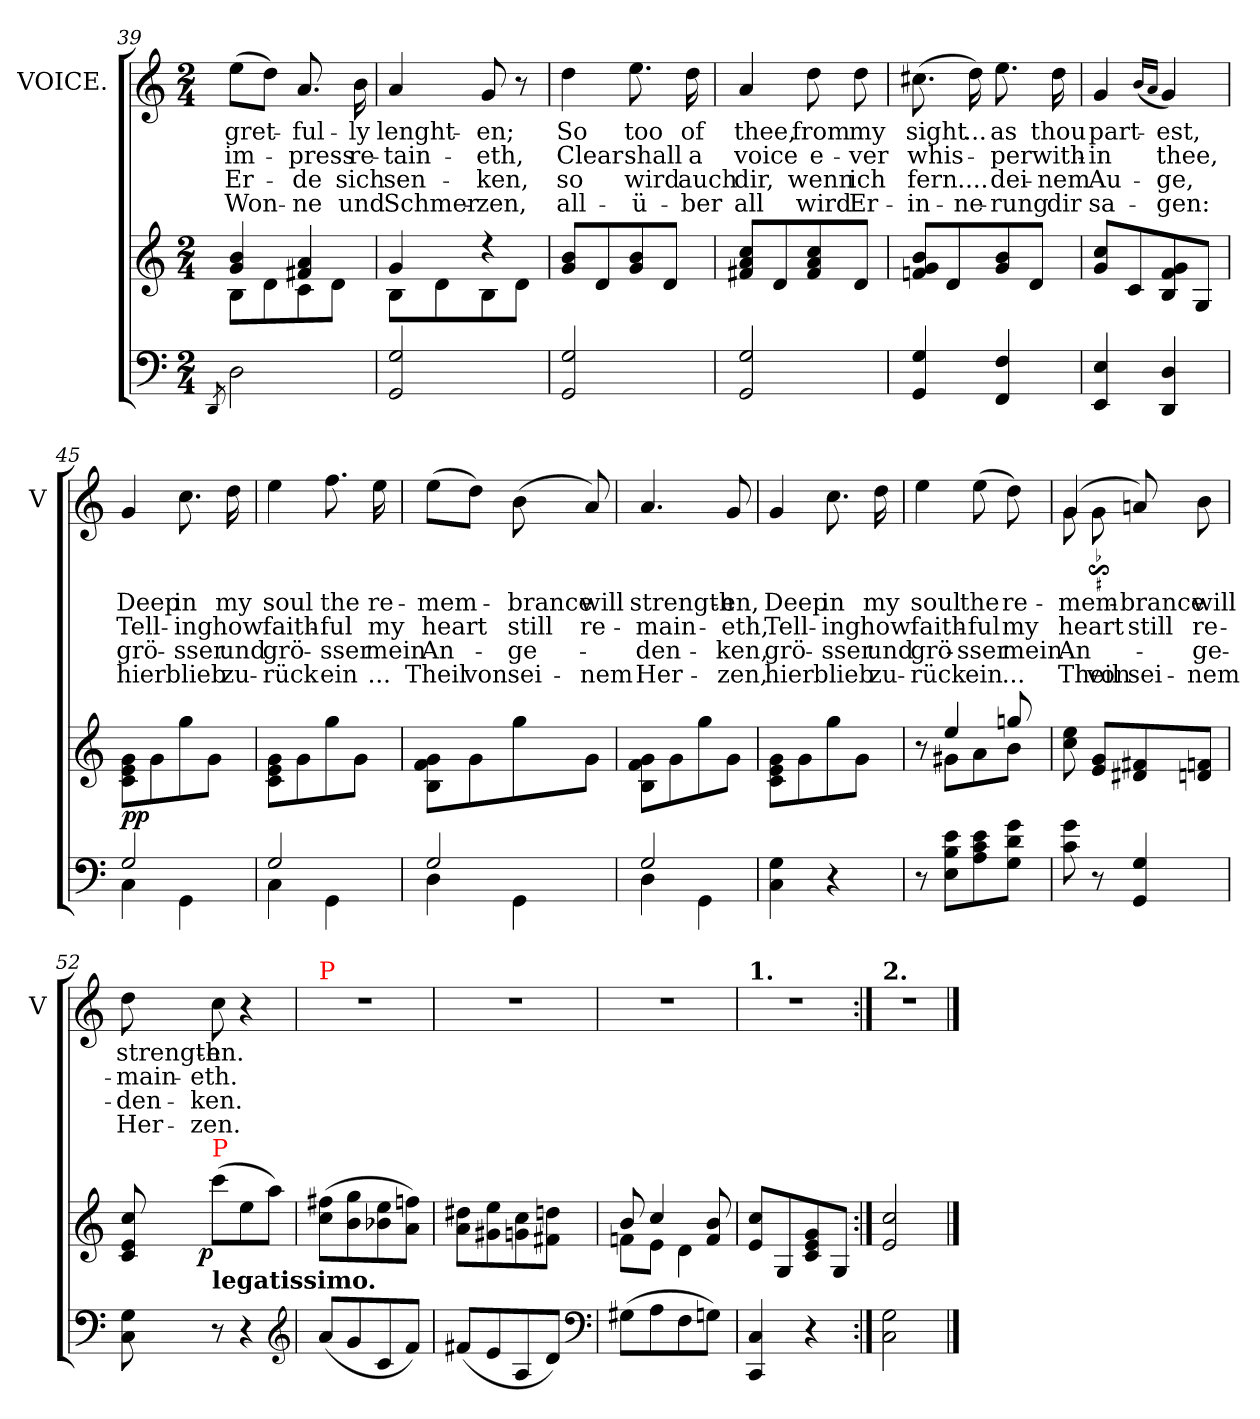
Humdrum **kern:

**kern	**kern	**dynam	**kern	**text	**text	**text	**text
*part2	*part2	*part2	*part1	*part1	*part1	*part1	*part1
*staff3	*staff2	*staff2/3	*staff1	*staff1	*staff1	*staff1	*staff1
*	*	*	*I"VOICE.	*	*	*	*
*	*	*	*I'V	*	*	*	*
*clefF4	*clefG2	*	*clefG2	*	*	*	*
*k[]	*k[]	*	*k[]	*	*	*	*
*a:	*a:	*	*a:	*	*	*	*
*M2/4	*M2/4	*	*M2/4	*	*	*	*
=39	=39	=39	=39	=39	=39	=39	=39
8qDD/	.	.	.	.	.	.	.
*	*^	*	*	*	*	*	*
2D	4b 4g	8BL	.	(>8eeL	-gret-	im-	Er-	Won-
.	.	8d	.	8ddJ)	.	.	.	.
.	4a 4f#X	8c	.	8.a	-ful-	-press	-de	-ne
.	.	8dJ	.	.	.	.	.	.
.	.	.	.	16b	-ly	re-	sich	und
=40	=40	=40	=40	=40	=40	=40	=40	=40
2G 2GG	4g	8BL	.	4a	lenght-	-tain-	sen-	Schmer-
.	.	8d	.	.	.	.	.	.
.	4rdd	8B	.	8g	-en;	-eth,	-ken,	-zen,
.	.	8dJ	.	8r	.	.	.	.
*	*v	*v	*	*	*	*	*	*
=41	=41	=41	=41	=41	=41	=41	=41
2G 2GG	8b 8gL	.	4dd	So	Clear	so	all-
.	8d	.	.	.	.	.	.
.	8b 8g	.	8.ee	too	shall	wird	-ü-
.	8dJ	.	.	.	.	.	.
.	.	.	16dd	of	a	auch	-ber
=42	=42	=42	=42	=42	=42	=42	=42
2G 2GG	8cc 8a 8f#XL	.	4a	thee,	voice	dir,	all
.	8d	.	.	.	.	.	.
.	8cc 8a 8f#	.	8dd	from	e-	wenn	wird
.	8dJ	.	8dd	my	-ver	ich	Er-
=43	=43	=43	=43	=43	=43	=43	=43
4G 4GG	8b 8g 8fnL	.	(>8.cc#X	sight	whis-	fern	-in-
.	8d	.	.	.	.	.	.
.	.	.	16dd)	...	.	....	-ne-
4F 4FF	8b 8g	.	8.ee	as	-per	dei-	-rung
.	8dJ	.	.	.	.	.	.
.	.	.	16dd	thou	with-	-nem	dir
=44	=44	=44	=44	=44	=44	=44	=44
4E 4EE	8cc 8gL	.	4g	part-	-in	Au-	sa-
.	8c	.	.	.	.	.	.
.	.	.	(<16qqb/LL	.	.	.	.
.	.	.	16qqa/JJ	.	.	.	.
4D 4DD	8g 8f 8B	.	4g)	-est,	thee,	-ge,	-gen:
.	8GJ	.	.	.	.	.	.
=45	=45	=45	=45	=45	=45	=45	=45
*^	*	*	*	*	*	*	*
2G	4C	8g\ 8e\ 8c\L	pp	4g	Deep	Tell-	grö-	hier
.	.	8g	.	.	.	.	.	.
.	4GG	8gg	.	8.cc	in	-ing	-sser	blieb
.	.	8gJ	.	.	.	.	.	.
.	.	.	.	16dd	my	how	und	zu-
=46	=46	=46	=46	=46	=46	=46	=46	=46
2G	4C	8g\ 8e\ 8c\L	.	4ee	soul	faith-	grö-	-rück
.	.	8g	.	.	.	.	.	.
.	4GG	8gg	.	8.ff	the	-ful	-sser	ein
.	.	8gJ	.	.	.	.	.	.
.	.	.	.	16ee	re-	my	mein	...
=47	=47	=47	=47	=47	=47	=47	=47	=47
2G	4D	8g\ 8f\ 8B\L	.	(>8eeL	-mem-	heart	An-	Theil
.	.	8g	.	8ddJ)	.	.	.	von
.	4GG	8gg	.	(>8b	-brance	still	-ge-	sei-
.	.	8gJ	.	8a)	will	re-	.	-nem
=48	=48	=48	=48	=48	=48	=48	=48	=48
2G	4D	8g\ 8f\ 8B\L	.	4.a	strength-	-main-	-den-	Her-
.	.	8g	.	.	.	.	.	.
.	4GG	8gg	.	.	.	.	.	.
.	.	8gJ	.	8g	-en,	-eth,	-ken,	-zen,
*v	*v	*	*	*	*	*	*	*
=49	=49	=49	=49	=49	=49	=49	=49
4G 4C	8g\ 8e\ 8c\L	.	4g	Deep	Tell-	grö-	hier
.	8g	.	.	.	.	.	.
4r	8gg	.	8.cc	in	-ing	-sser	blieb
.	8gJ	.	.	.	.	.	.
.	.	.	16dd	my	how	und	zu-
=50	=50	=50	=50	=50	=50	=50	=50
*	*^	*	*	*	*	*	*
8r	8r	8ryy	.	4ee	soul	faith-	grö-	-rück
8e 8B 8EL	4ee	8g#XL	.	.	.	.	.	.
8e 8c 8A	.	8a	.	(<8ee	the	-ful	-sser	ein
8g 8d 8GJ	8ggn	8bJ	.	8dd)	re-	my	mein	...
*	*v	*v	*	*	*	*	*	*
=51	=51	=51	=51	=51	=51	=51	=51
*	*	*	*^	*	*	*	*
8g 8c	8ee 8cc	.	(>4g/	8g\	-mem-	heart	An-	Theil
!	!	!	!	!LO:TURN:lacc=#	!	!	!	!
8r	8g 8eL	.	.	8gs$Ss\	.	.	.	von
4G 4GG	8f#X 8d#X	.	8a)	4ryy	-brance	still	.	sei-
.	8fn 8dnJ	.	8b	.	will	re-	-ge-	-nem
*	*	*	*v	*v	*	*	*	*
=52	=52	=52	=52	=52	=52	=52	=52
8G 8C	8cc 8e 8c	.	8dd	strength-	-main-	-den-	Her-
!	!LO:TX:a:color=red:t=P	!	!	!	!	!	!
!LO:TX:a:B:t=legatissimo.	!	!	!	!	!	!	!
!	!	!LO:DY:rj	!	!	!	!	!
8r	(>8cccL	p	8cc	-en.	-eth.	-ken.	-zen.
4r	8ee	.	4r	.	.	.	.
.	8aaJ)	.	.	.	.	.	.
*clefG2	*	*	*	*	*	*	*
=53	=53	=53	=53	=53	=53	=53	=53
!	!	!	!LO:TX:a:color=red:t=P	!	!	!	!
(<8aL	(>8ff#X 8ccL	.	2r	.	.	.	.
8g	8gg 8b	.	.	.	.	.	.
8c	8ee 8b-X	.	.	.	.	.	.
8fJ)	8ffn 8aJ)	.	.	.	.	.	.
=54	=54	=54	=54	=54	=54	=54	=54
(<8f#XL	8dd#X 8aL	.	2r	.	.	.	.
8e	8ee 8g#X	.	.	.	.	.	.
8A	8cc 8gn	.	.	.	.	.	.
8dJ)	8ddn 8f#XJ	.	.	.	.	.	.
*clefF4	*	*	*	*	*	*	*
=55	=55	=55	=55	=55	=55	=55	=55
*	*^	*	*	*	*	*	*
(>8G#XL	8b	8fnL	.	2r	.	.	.	.
8A	4cc	8eJ	.	.	.	.	.	.
8F	.	4d	.	.	.	.	.	.
8GnJ)	8b 8f	.	.	.	.	.	.	.
*	*v	*v	*	*	*	*	*	*
=56	=56	=56	=56	=56	=56	=56	=56
!	!	!	!LO:TX:a:B:t=1.	!	!	!	!
4C 4CC	8cc 8eL	.	2r	.	.	.	.
.	8G	.	.	.	.	.	.
4r	8g 8e 8c	.	.	.	.	.	.
.	8GJ	.	.	.	.	.	.
=57:|!	=57:|!	=57:|!	=57:|!	=57:|!	=57:|!	=57:|!	=57:|!
!	!	!	!LO:TX:a:B:t=2.	!	!	!	!
2G 2C	2cc 2e	.	2r	.	.	.	.
==	==	==	==	==	==	==	==
*-	*-	*-	*-	*-	*-	*-	*-
